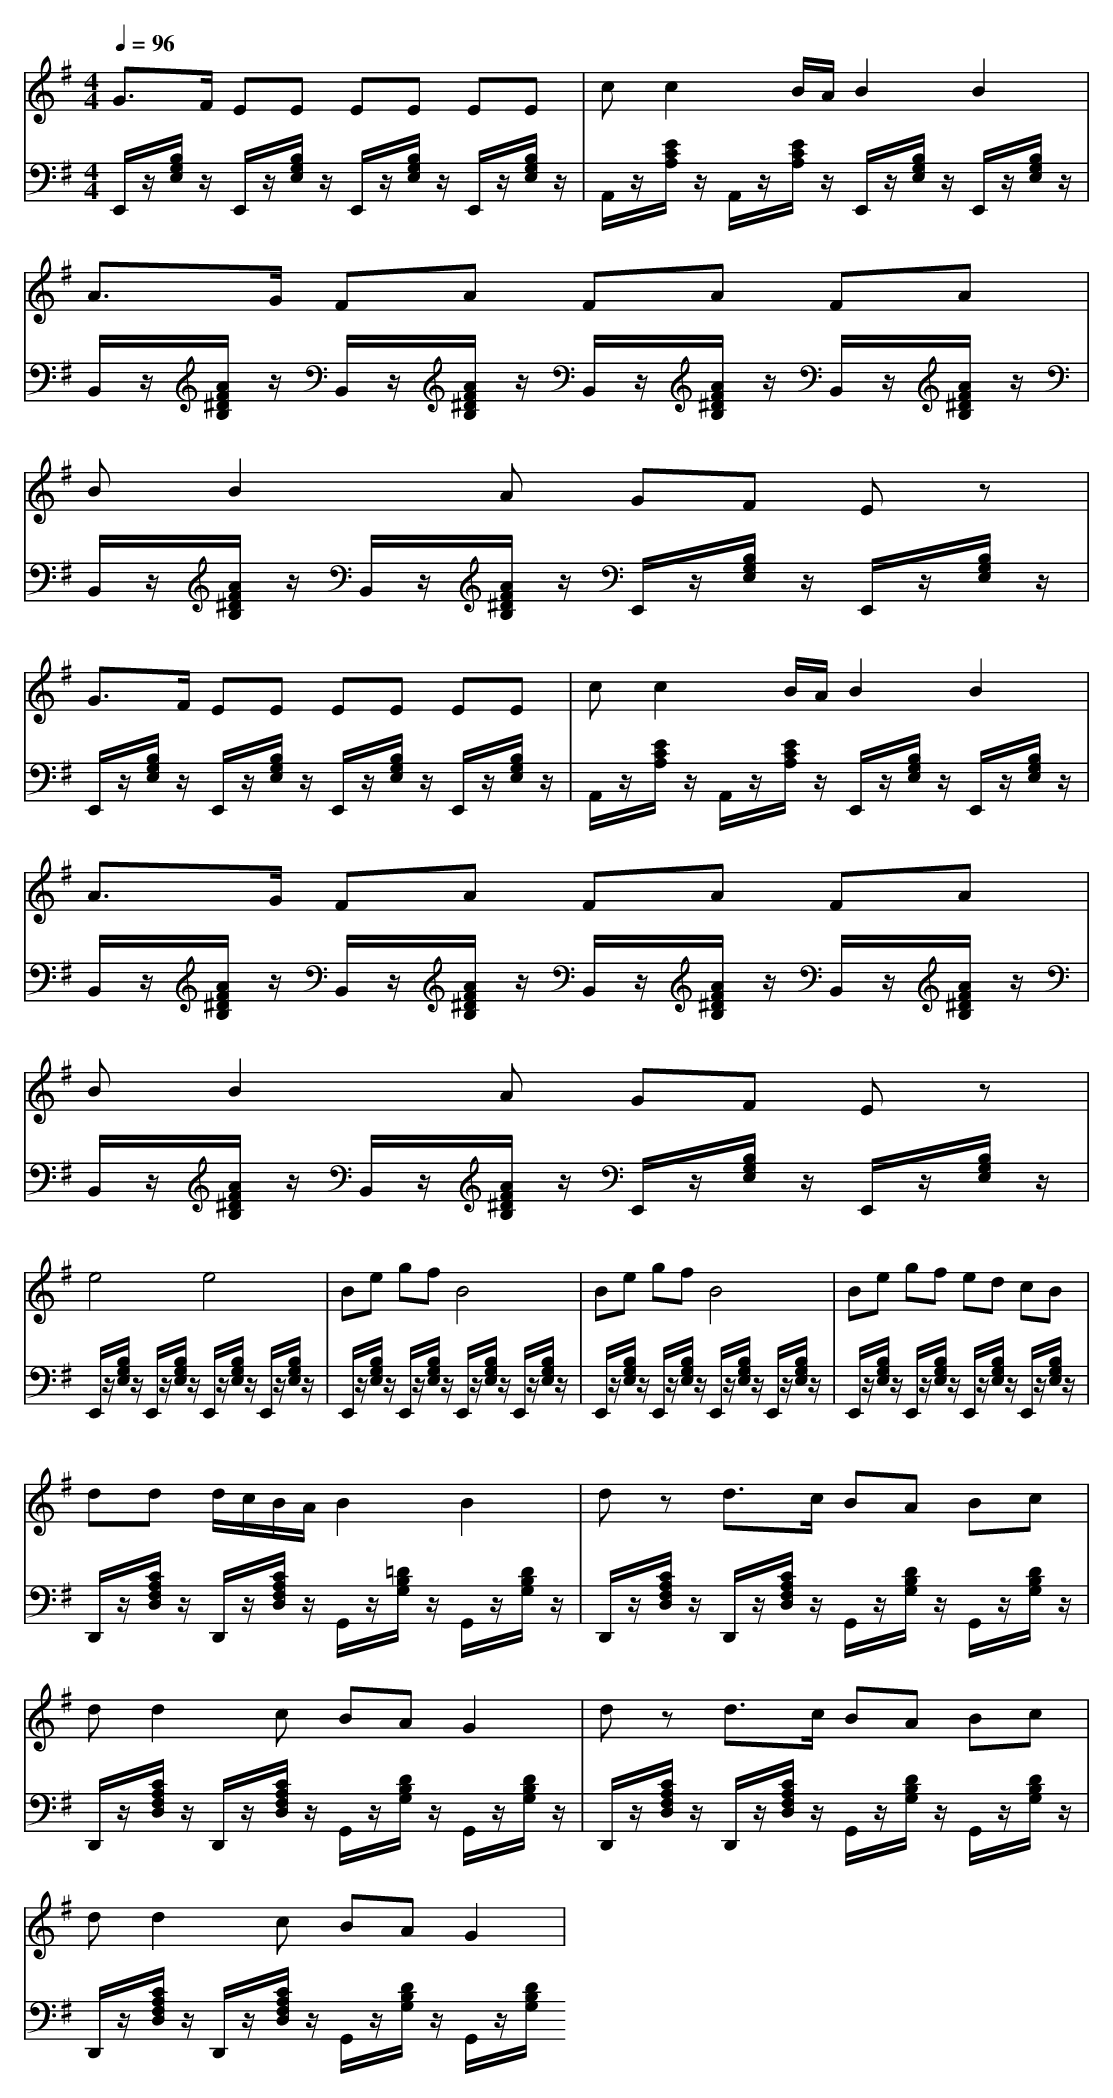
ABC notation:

X:1
T:
M: 4/4
L: 1/8
Q:1/4=96
K:G % 1 sharps
V:1
G>F EE EE EE|cc2B/2A/2 B2 B2|A>G FA FA FA|BB2A GF Ez|
G>F EE EE EE|cc2B/2A/2 B2 B2|A>G FA FA FA|BB2A GF Ez|
e4 e4|Be gf B4|Be gf B4|Be gf ed cB|
dd d/2c/2B/2A/2 B2 B2|dz d>c BA Bc|dd2c BA G2|dz d>c BA Bc|
dd2c BA G2|
V:2
E,,/2z/2[B,/2G,/2E,/2]z/2 E,,/2z/2[B,/2G,/2E,/2]z/2 E,,/2z/2[B,/2G,/2E,/2]z/2 E,,/2z/2[B,/2G,/2E,/2]z/2|A,,/2z/2[E/2C/2A,/2]z/2 A,,/2z/2[E/2C/2A,/2]z/2 E,,/2z/2[B,/2G,/2E,/2]z/2 E,,/2z/2[B,/2G,/2E,/2]z/2|B,,/2z/2[A/2F/2^D/2B,/2]z/2 B,,/2z/2[A/2F/2^D/2B,/2]z/2 B,,/2z/2[A/2F/2^D/2B,/2]z/2 B,,/2z/2[A/2F/2^D/2B,/2]z/2|B,,/2z/2[A/2F/2^D/2B,/2]z/2 B,,/2z/2[A/2F/2^D/2B,/2]z/2 E,,/2z/2[B,/2G,/2E,/2]z/2 E,,/2z/2[B,/2G,/2E,/2]z/2|
E,,/2z/2[B,/2G,/2E,/2]z/2 E,,/2z/2[B,/2G,/2E,/2]z/2 E,,/2z/2[B,/2G,/2E,/2]z/2 E,,/2z/2[B,/2G,/2E,/2]z/2|A,,/2z/2[E/2C/2A,/2]z/2 A,,/2z/2[E/2C/2A,/2]z/2 E,,/2z/2[B,/2G,/2E,/2]z/2 E,,/2z/2[B,/2G,/2E,/2]z/2|B,,/2z/2[A/2F/2^D/2B,/2]z/2 B,,/2z/2[A/2F/2^D/2B,/2]z/2 B,,/2z/2[A/2F/2^D/2B,/2]z/2 B,,/2z/2[A/2F/2^D/2B,/2]z/2|B,,/2z/2[A/2F/2^D/2B,/2]z/2 B,,/2z/2[A/2F/2^D/2B,/2]z/2 E,,/2z/2[B,/2G,/2E,/2]z/2 E,,/2z/2[B,/2G,/2E,/2]z/2|
E,,/2z/2[B,/2G,/2E,/2]z/2 E,,/2z/2[B,/2G,/2E,/2]z/2 E,,/2z/2[B,/2G,/2E,/2]z/2 E,,/2z/2[B,/2G,/2E,/2]z/2|E,,/2z/2[B,/2G,/2E,/2]z/2 E,,/2z/2[B,/2G,/2E,/2]z/2 E,,/2z/2[B,/2G,/2E,/2]z/2 E,,/2z/2[B,/2G,/2E,/2]z/2|E,,/2z/2[B,/2G,/2E,/2]z/2 E,,/2z/2[B,/2G,/2E,/2]z/2 E,,/2z/2[B,/2G,/2E,/2]z/2 E,,/2z/2[B,/2G,/2E,/2]z/2|E,,/2z/2[B,/2G,/2E,/2]z/2 E,,/2z/2[B,/2G,/2E,/2]z/2 E,,/2z/2[B,/2G,/2E,/2]z/2 E,,/2z/2[B,/2G,/2E,/2]z/2|
D,,/2z/2[C/2A,/2F,/2D,/2]z/2 D,,/2z/2[C/2A,/2F,/2D,/2]z/2 G,,/2z/2[=D/2B,/2G,/2]z/2 G,,/2z/2[D/2B,/2G,/2]z/2|D,,/2z/2[C/2A,/2F,/2D,/2]z/2 D,,/2z/2[C/2A,/2F,/2D,/2]z/2 G,,/2z/2[D/2B,/2G,/2]z/2 G,,/2z/2[D/2B,/2G,/2]z/2|D,,/2z/2[C/2A,/2F,/2D,/2]z/2 D,,/2z/2[C/2A,/2F,/2D,/2]z/2 G,,/2z/2[D/2B,/2G,/2]z/2 G,,/2z/2[D/2B,/2G,/2]z/2|D,,/2z/2[C/2A,/2F,/2D,/2]z/2 D,,/2z/2[C/2A,/2F,/2D,/2]z/2 G,,/2z/2[D/2B,/2G,/2]z/2 G,,/2z/2[D/2B,/2G,/2]z/2|
D,,/2z/2[C/2A,/2F,/2D,/2]z/2 D,,/2z/2[C/2A,/2F,/2D,/2]z/2 G,,/2z/2[D/2B,/2G,/2]z/2 G,,/2z/2[D/2B,/2G,/2]
